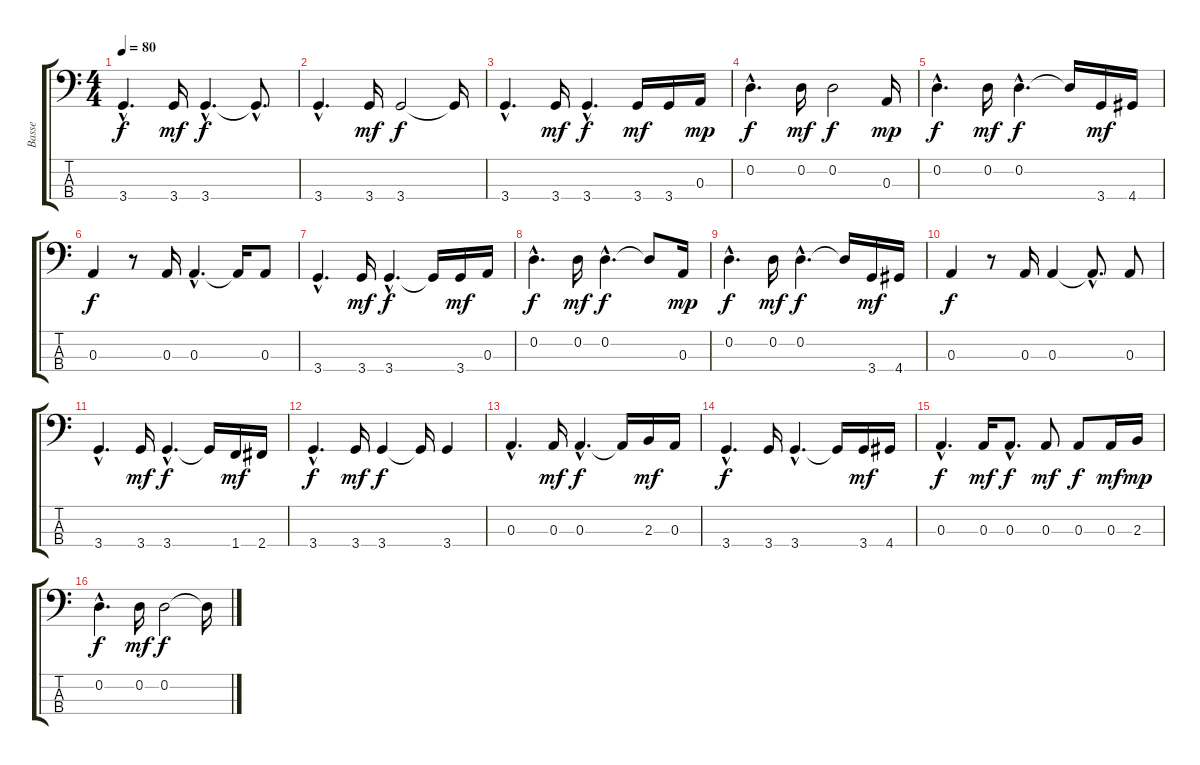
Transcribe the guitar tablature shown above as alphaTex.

\track ("Basse   " "Basse   ") {instrument electricbassfinger}
\staff {score tabs}
\tuning (G2 D2 A1 E1) {hide}
\ts (4 4)
\tempo 80
\clef f4
\ks c
3.4{hac}.4{d dy f} 3.4.16{dy mf} 3.4{hac}.4{d dy f} 3.4{hac t}.8{d} |
3.4{hac}.4{d} 3.4.16{dy mf} 3.4.2{dy f} 3.4{t}.16 |
3.4{hac}.4{d} 3.4.16{dy mf} 3.4{hac}.4{d dy f} 3.4.16{dy mf} 3.4.16 0.3.16{dy mp} |
0.2{hac}.4{d dy f} 0.2.16{dy mf} 0.2.2{dy f} 0.3.16{dy mp} |
0.2{hac}.4{d dy f} 0.2.16{dy mf} 0.2{hac}.4{d dy f} 0.2{t}.16 3.4.16{dy mf} 4.4.16 |
0.3.4{dy f} r.8 0.3.16 0.3{hac}.4{d} 0.3{t}.16 0.3.8 |
3.4{hac}.4{d} 3.4.16{dy mf} 3.4{hac}.4{d dy f} 3.4{t}.16 3.4.16{dy mf} 0.3.16 |
0.2{hac}.4{d dy f} 0.2.16{dy mf} 0.2{hac}.4{d dy f} 0.2{t}.8 0.3.16{dy mp} |
0.2{hac}.4{d dy f} 0.2.16{dy mf} 0.2{hac}.4{d dy f} 0.2{t}.16 3.4.16{dy mf} 4.4.16 |
0.3.4{dy f} r.8 0.3.16 0.3.4 0.3{hac t}.8{d} 0.3.8 |
3.4{hac}.4{d} 3.4.16{dy mf} 3.4{hac}.4{d dy f} 3.4{t}.16 1.4.16{dy mf} 2.4.16 |
3.4{hac}.4{d dy f} 3.4.16{dy mf} 3.4.4{dy f} 3.4{t}.16 3.4.4 |
0.3{hac}.4{d} 0.3.16{dy mf} 0.3{hac}.4{d dy f} 0.3{t}.16 2.3.16{dy mf} 0.3.16 |
3.4{hac}.4{d dy f} 3.4.16 3.4{hac}.4{d} 3.4{t}.16 3.4.16{dy mf} 4.4.16 |
0.3{hac}.4{d dy f} 0.3.16{dy mf} 0.3{hac}.8{d dy f} 0.3.8{dy mf} 0.3.8{dy f} 0.3.16{dy mf} 2.3.16{dy mp} |
0.2{hac}.4{d dy f} 0.2.16{dy mf} 0.2.2{dy f} 0.2{t}.16
